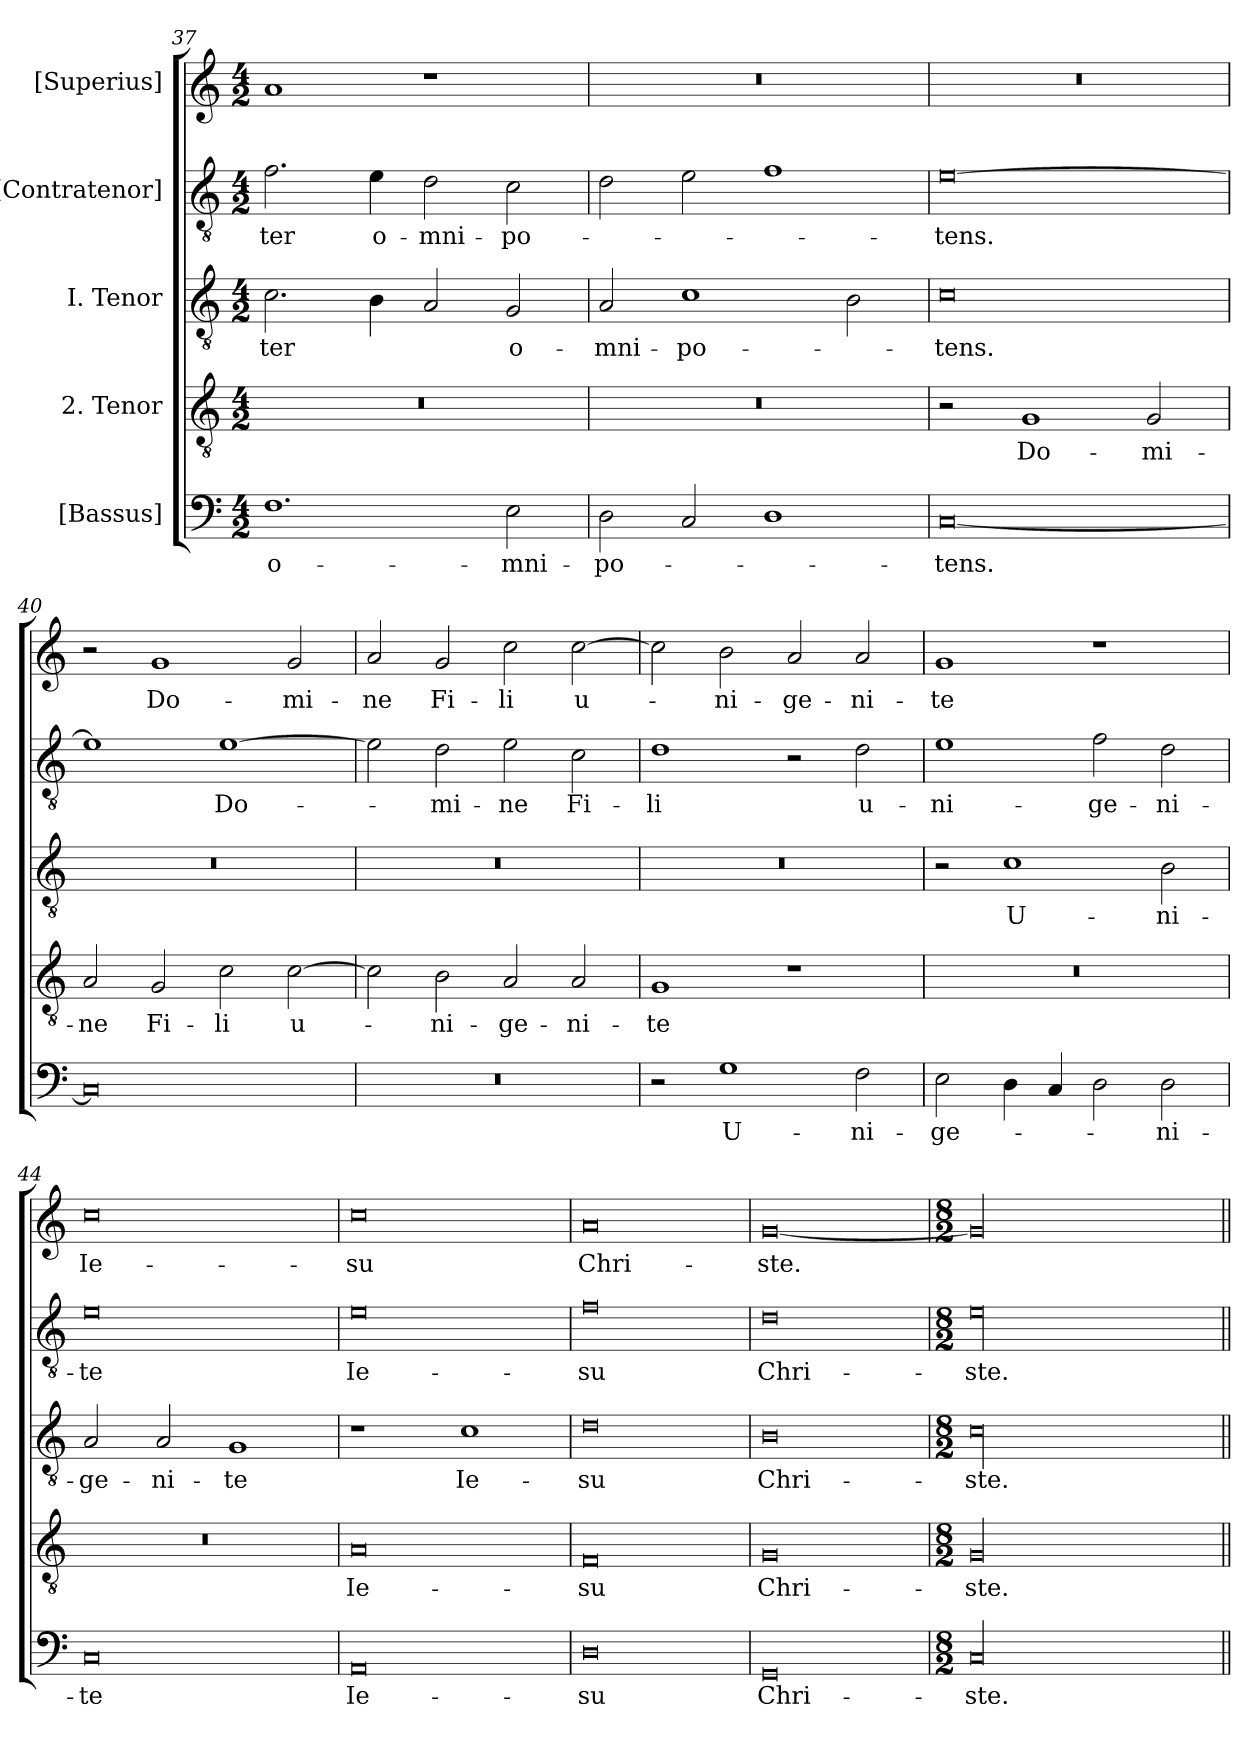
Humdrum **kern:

**kern	**text	**kern	**text	**kern	**text	**kern	**text	**kern	**text
*part5	*part5	*part4	*part4	*part3	*part3	*part2	*part2	*part1	*part1
*staff5	*staff5	*staff4	*staff4	*staff3	*staff3	*staff2	*staff2	*staff1	*staff1
*I"[Bassus]	*	*I"2. Tenor	*	*I"I. Tenor	*	*I"[Contratenor]	*	*I"[Superius]	*
*clefF4	*	*clefGv2	*	*clefGv2	*	*clefGv2	*	*clefG2	*
*k[]	*	*k[]	*	*k[]	*	*k[]	*	*k[]	*
*M4/2	*	*M4/2	*	*M4/2	*	*M4/2	*	*M4/2	*
=37	=37	=37	=37	=37	=37	=37	=37	=37	=37
1.F\	o-	0r	.	2.c\	-ter	2.f\	-ter	1a/	.
.	.	.	.	4B\	.	4e\	o-	.	.
.	.	.	.	2A/	.	2d\	-mni-	1r	.
2E\	-mni-	.	.	2G/	o-	2c\	-po-	.	.
=38	=38	=38	=38	=38	=38	=38	=38	=38	=38
2D\	-po-	0r	.	2A/	-mni-	2d\	.	0r	.
2C/	.	.	.	1c\	-po-	2e\	.	.	.
1D\	.	.	.	.	.	1f\	.	.	.
.	.	.	.	2B\	.	.	.	.	.
=39	=39	=39	=39	=39	=39	=39	=39	=39	=39
[0C/	-tens.	2r	.	0c\	-tens.	[0e\	-tens.	0r	.
.	.	1G/	Do-	.	.	.	.	.	.
.	.	2G/	-mi-	.	.	.	.	.	.
=40	=40	=40	=40	=40	=40	=40	=40	=40	=40
0C/]	.	2A/	-ne	0r	.	1e\]	.	2r	.
.	.	2G/	Fi-	.	.	.	.	1g/	Do-
.	.	2c\	-li	.	.	[1e\	Do-	.	.
.	.	[2c\	u-	.	.	.	.	2g/	-mi-
=41	=41	=41	=41	=41	=41	=41	=41	=41	=41
0r	.	2c\]	.	0r	.	2e\]	.	2a/	-ne
.	.	2B\	-ni-	.	.	2d\	-mi-	2g/	Fi-
.	.	2A/	-ge-	.	.	2e\	-ne	2cc\	-li
.	.	2A/	-ni-	.	.	2c\	Fi-	[2cc\	u-
=42	=42	=42	=42	=42	=42	=42	=42	=42	=42
2r	.	1G/	-te	0r	.	1d\	-li	2cc\]	.
1G\	U-	.	.	.	.	.	.	2b\	-ni-
.	.	1r	.	.	.	2r	.	2a/	-ge-
2F\	-ni-	.	.	.	.	2d\	u-	2a/	-ni-
=43	=43	=43	=43	=43	=43	=43	=43	=43	=43
2E\	-ge-	0r	.	2r	.	1e\	-ni-	1g/	-te
4D\	.	.	.	1c\	U-	.	.	.	.
4C/	.	.	.	.	.	.	.	.	.
2D\	.	.	.	.	.	2f\	-ge-	1r	.
2D\	-ni-	.	.	2B\	-ni-	2d\	-ni-	.	.
=44	=44	=44	=44	=44	=44	=44	=44	=44	=44
0C/	-te	0r	.	2A/	-ge-	0e\	-te	0cc\	Ie-
.	.	.	.	2A/	-ni-	.	.	.	.
.	.	.	.	1G/	-te	.	.	.	.
=45	=45	=45	=45	=45	=45	=45	=45	=45	=45
0AA/	Ie-	0A/	Ie-	1r	.	0e\	Ie-	0cc\	-su
.	.	.	.	1c\	Ie-	.	.	.	.
=46	=46	=46	=46	=46	=46	=46	=46	=46	=46
0D\	-su	0F/	-su	0d\	-su	0f\	-su	0a/	Chri-
=47	=47	=47	=47	=47	=47	=47	=47	=47	=47
0GG/	Chri-	0G/	Chri-	0B\	Chri-	0d\	Chri-	[0g/	-ste.
=48	=48	=48	=48	=48	=48	=48	=48	=48	=48
*M8/2	*	*M8/2	*	*M8/2	*	*M8/2	*	*M8/2	*
00C/	-ste.	00G/	-ste.	00c\	-ste.	00e\	-ste.	00g/]	.
=||	=||	=||	=||	=||	=||	=||	=||	=||	=||
*-	*-	*-	*-	*-	*-	*-	*-	*-	*-
